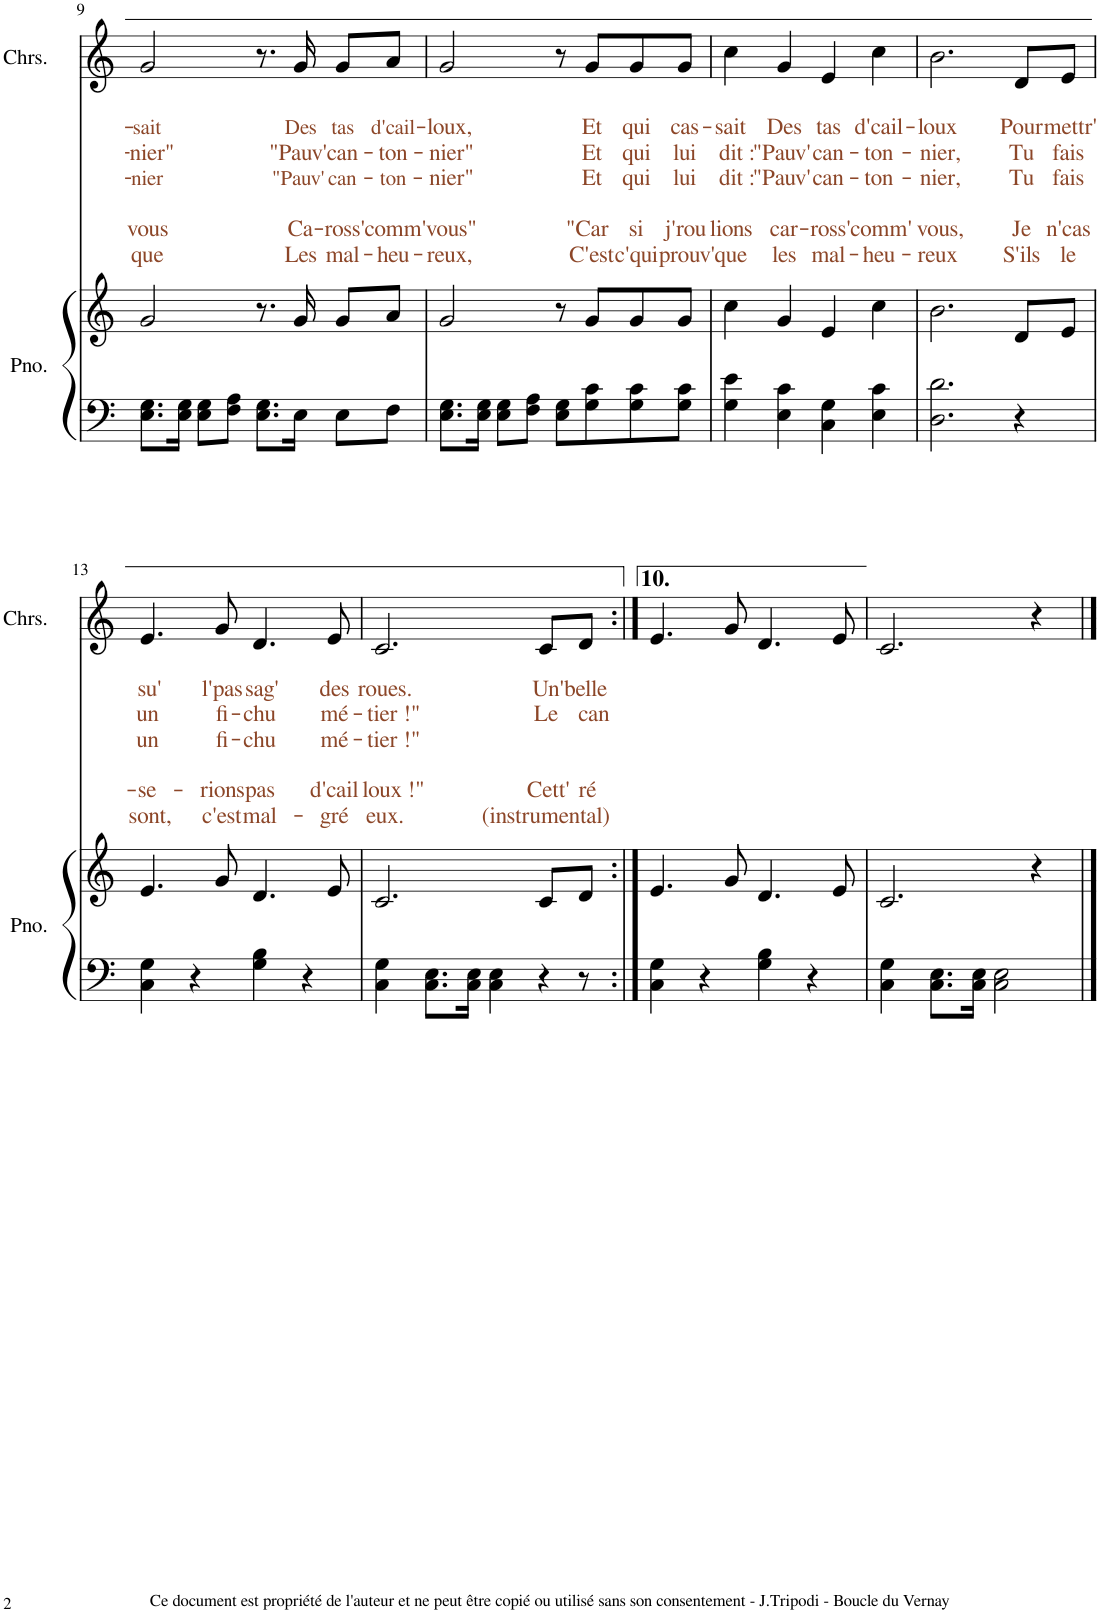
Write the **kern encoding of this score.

**kern	**kern	**kern	**text	**text	**text	**text	**text	**text	**text
*part2	*part2	*part1	*part1	*part1	*part1	*part1	*part1	*part1	*part1
*staff3	*staff2	*staff1	*staff1	*staff1	*staff1	*staff1	*staff1	*staff1	*staff1
*I"Piano	*	*I"Choeurs	*	*	*	*	*	*	*
*I'Pno.	*	*I'Chrs.	*	*	*	*	*	*	*
!!LO:PB:g=z
*clefF4	*clefG2	*clefG2	*	*	*	*	*	*	*
*k[]	*k[]	*k[]	*	*	*	*	*	*	*
*M4/4	*M4/4	*M4/4	*	*	*	*	*	*	*
=9	=9	=9	=9	=9	=9	=9	=9	=9	=9
!	!	!	!	!LO:LY:b:color=#8C4628	!LO:LY:b:color=#8C4628	!LO:LY:b:color=#8C4628	!	!LO:LY:b:color=#8C4628	!LO:LY:b:color=#8C4628
8.E\ 8.G\L	2g/	2g/	.	-sait	-nier"	nier	.	vous	que
16E\ 16G\Jk	.	.	.	.	.	.	.	.	.
8E\ 8G\L	.	.	.	.	.	.	.	.	.
8F\ 8A\J	.	.	.	.	.	.	.	.	.
8.E\ 8.G\L	8.r	8.r	.	.	.	.	.	.	.
!	!	!	!	!LO:LY:b:color=#8C4628	!LO:LY:b:color=#8C4628	!LO:LY:b:color=#8C4628	!	!LO:LY:b:color=#8C4628	!LO:LY:b:color=#8C4628
16E\Jk	16g/	16g/	.	Des	"Pauv'	"Pauv'	.	Ca-	Les
!	!	!	!	!LO:LY:b:color=#8C4628	!LO:LY:b:color=#8C4628	!LO:LY:b:color=#8C4628	!	!LO:LY:b:color=#8C4628	!LO:LY:b:color=#8C4628
8E\L	8g/L	8g/L	.	tas	can-	can-	.	-ross'	mal-
!	!	!	!	!LO:LY:b:color=#8C4628	!LO:LY:b:color=#8C4628	!LO:LY:b:color=#8C4628	!	!LO:LY:b:color=#8C4628	!LO:LY:b:color=#8C4628
8F\J	8a/J	8a/J	.	d'cail-	-ton-	-ton-	.	comm'	-heu-
=10	=10	=10	=10	=10	=10	=10	=10	=10	=10
!	!	!	!	!LO:LY:b:color=#8C4628	!LO:LY:b:color=#8C4628	!LO:LY:b:color=#8C4628	!	!LO:LY:b:color=#8C4628	!LO:LY:b:color=#8C4628
8.E\ 8.G\L	2g/	2g/	.	loux,	-nier"	-nier"	.	vous"	-reux,
16E\ 16G\Jk	.	.	.	.	.	.	.	.	.
8E\ 8G\L	.	.	.	.	.	.	.	.	.
8F\ 8A\J	.	.	.	.	.	.	.	.	.
8E\ 8G\L	8r	8r	.	.	.	.	.	.	.
!	!	!	!	!LO:LY:b:color=#8C4628	!LO:LY:b:color=#8C4628	!LO:LY:b:color=#8C4628	!	!LO:LY:b:color=#8C4628	!LO:LY:b:color=#8C4628
8G\ 8c\	8g/L	8g/L	.	Et	Et	Et	.	"Car	C'est
!	!	!	!	!LO:LY:b:color=#8C4628	!LO:LY:b:color=#8C4628	!LO:LY:b:color=#8C4628	!	!LO:LY:b:color=#8C4628	!LO:LY:b:color=#8C4628
8G\ 8c\	8g/	8g/	.	qui	qui	qui	.	si	c'qui
!	!	!	!	!LO:LY:b:color=#8C4628	!LO:LY:b:color=#8C4628	!LO:LY:b:color=#8C4628	!	!LO:LY:b:color=#8C4628	!LO:LY:b:color=#8C4628
8G\ 8c\J	8g/J	8g/J	.	cas-	lui	lui	.	j'rou-	prouv'
=11	=11	=11	=11	=11	=11	=11	=11	=11	=11
!	!	!	!	!LO:LY:b:color=#8C4628	!LO:LY:b:color=#8C4628	!LO:LY:b:color=#8C4628	!	!LO:LY:b:color=#8C4628	!LO:LY:b:color=#8C4628
4G\ 4e\	4cc\	4cc\	.	-sait	dit :	dit :	.	-lions	que
!	!	!	!	!LO:LY:b:color=#8C4628	!LO:LY:b:color=#8C4628	!LO:LY:b:color=#8C4628	!	!LO:LY:b:color=#8C4628	!LO:LY:b:color=#8C4628
4E\ 4c\	4g/	4g/	.	Des	"Pauv'	"Pauv'	.	car-	les
!	!	!	!	!LO:LY:b:color=#8C4628	!LO:LY:b:color=#8C4628	!LO:LY:b:color=#8C4628	!	!LO:LY:b:color=#8C4628	!LO:LY:b:color=#8C4628
4C\ 4G\	4e/	4e/	.	tas	can-	can-	.	-ross'	mal-
!	!	!	!	!LO:LY:b:color=#8C4628	!LO:LY:b:color=#8C4628	!LO:LY:b:color=#8C4628	!	!LO:LY:b:color=#8C4628	!LO:LY:b:color=#8C4628
4E\ 4c\	4cc\	4cc\	.	d'cail-	-ton-	-ton-	.	comm'	-heu-
=12	=12	=12	=12	=12	=12	=12	=12	=12	=12
!	!	!	!	!LO:LY:b:color=#8C4628	!LO:LY:b:color=#8C4628	!LO:LY:b:color=#8C4628	!	!LO:LY:b:color=#8C4628	!LO:LY:b:color=#8C4628
2.D\ 2.d\	2.b\	2.b\	.	-loux	-nier,	-nier,	.	vous,	-reux
!	!	!	!	!LO:LY:b:color=#8C4628	!LO:LY:b:color=#8C4628	!LO:LY:b:color=#8C4628	!	!LO:LY:b:color=#8C4628	!LO:LY:b:color=#8C4628
4r	8d/L	8d/L	.	Pour	Tu	Tu	.	Je	S'ils
!	!	!	!	!LO:LY:b:color=#8C4628	!LO:LY:b:color=#8C4628	!LO:LY:b:color=#8C4628	!	!LO:LY:b:color=#8C4628	!LO:LY:b:color=#8C4628
.	8e/J	8e/J	.	mettr'	fais	fais	.	n'cas-	le
!!LO:LB:g=z
=13	=13	=13	=13	=13	=13	=13	=13	=13	=13
!	!	!	!	!LO:LY:b:color=#8C4628	!LO:LY:b:color=#8C4628	!LO:LY:b:color=#8C4628	!	!LO:LY:b:color=#8C4628	!LO:LY:b:color=#8C4628
4C\ 4G\	4.e/	4.e/	.	su'	un	un	.	-se-	sont,
4r	.	.	.	.	.	.	.	.	.
!	!	!	!	!LO:LY:b:color=#8C4628	!LO:LY:b:color=#8C4628	!LO:LY:b:color=#8C4628	!	!LO:LY:b:color=#8C4628	!LO:LY:b:color=#8C4628
.	8g/	8g/	.	l'pas	fi-	fi-	.	-rions	c'est
!	!	!	!	!LO:LY:b:color=#8C4628	!LO:LY:b:color=#8C4628	!LO:LY:b:color=#8C4628	!	!LO:LY:b:color=#8C4628	!LO:LY:b:color=#8C4628
4G\ 4B\	4.d/	4.d/	.	sag'	-chu	-chu	.	pas	mal-
4r	.	.	.	.	.	.	.	.	.
!	!	!	!	!LO:LY:b:color=#8C4628	!LO:LY:b:color=#8C4628	!LO:LY:b:color=#8C4628	!	!LO:LY:b:color=#8C4628	!LO:LY:b:color=#8C4628
.	8e/	8e/	.	des	mé-	mé-	.	d'cail-	-gré
=14	=14	=14	=14	=14	=14	=14	=14	=14	=14
!	!	!	!	!LO:LY:b:color=#8C4628	!LO:LY:b:color=#8C4628	!LO:LY:b:color=#8C4628	!	!LO:LY:b:color=#8C4628	!LO:LY:b:color=#8C4628
4C\ 4G\	2.c/	2.c/	.	roues.	-tier !"	-tier !"	.	-loux !"	eux.
8.C\ 8.E\L	.	.	.	.	.	.	.	.	.
16C\ 16E\Jk	.	.	.	.	.	.	.	.	.
4C\ 4E\	.	.	.	.	.	.	.	.	.
!	!	!	!	!LO:LY:b:color=#8C4628	!LO:LY:b:color=#8C4628	!	!	!LO:LY:b:color=#8C4628	!LO:LY:b:color=#8C4628
4r	8c/L	8c/L	.	Un'	Le	.	.	Cett'	(instrumental)
!	!	!	!	!LO:LY:b:color=#8C4628	!LO:LY:b:color=#8C4628	!	!	!LO:LY:b:color=#8C4628	!
.	8d/J	8d/J	.	belle	can-	.	.	ré-	.
8r	8ryy	8ryy	.	.	.	.	.	.	.
=15:|!	=15:|!	=15:|!	=15:|!	=15:|!	=15:|!	=15:|!	=15:|!	=15:|!	=15:|!
4C\ 4G\	4.e/	4.e/	.	.	.	.	.	.	.
4r	.	.	.	.	.	.	.	.	.
.	8g/	8g/	.	.	.	.	.	.	.
4G\ 4B\	4.d/	4.d/	.	.	.	.	.	.	.
4r	.	.	.	.	.	.	.	.	.
.	8e/	8e/	.	.	.	.	.	.	.
=16	=16	=16	=16	=16	=16	=16	=16	=16	=16
4C\ 4G\	2.c/	2.c/	.	.	.	.	.	.	.
8.C\ 8.E\L	.	.	.	.	.	.	.	.	.
16C\ 16E\Jk	.	.	.	.	.	.	.	.	.
2C\ 2E\	.	.	.	.	.	.	.	.	.
.	4r	4r	.	.	.	.	.	.	.
==	==	==	==	==	==	==	==	==	==
*-	*-	*-	*-	*-	*-	*-	*-	*-	*-
